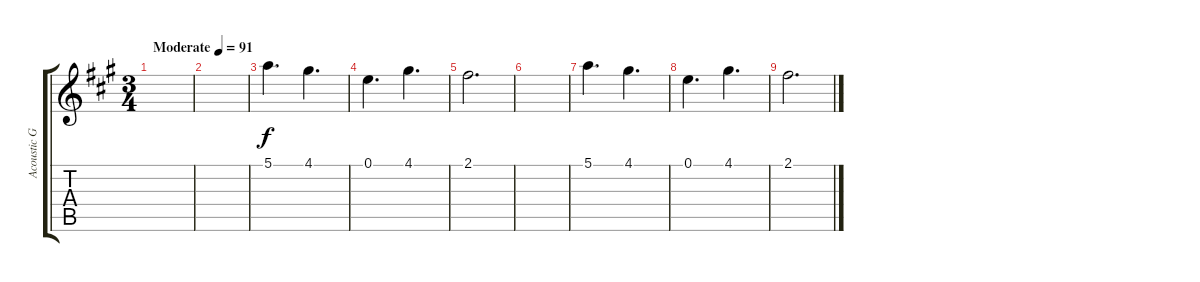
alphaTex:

\track ("Acoustic Guitar 1" "Acoustic G") {instrument acousticguitarnylon}
\staff {score tabs}
\tuning (E4 B3 G3 D3 A2 E2) {hide}
\ts (3 4)
\tempo (91 "Moderate")
\clef g2
\ks a
|
|
5.1.4{d} 4.1.4{d} |
0.1.4{d} 4.1.4{d} |
2.1.2{d} |
|
5.1.4{d} 4.1.4{d} |
0.1.4{d} 4.1.4{d} |
2.1.2{d}
